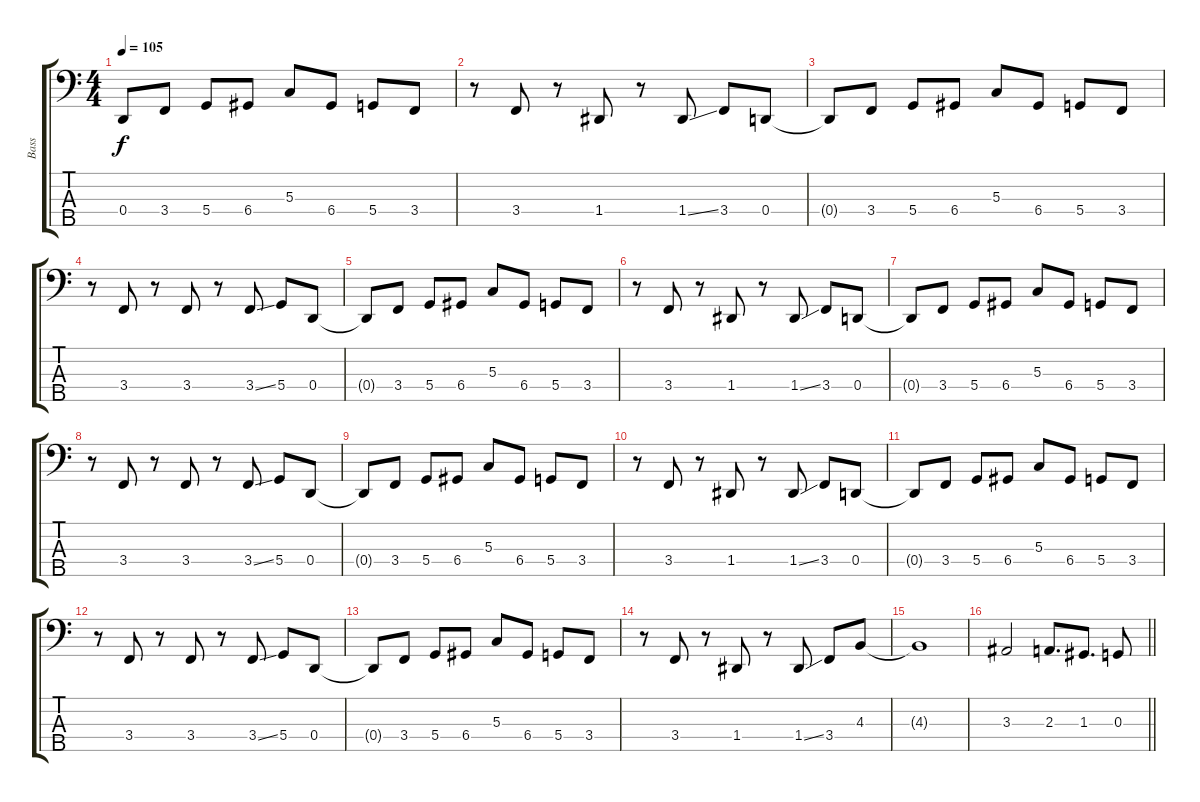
\track ("Bass" "Bass") {instrument electricbassfinger}
\staff {score tabs}
\tuning (F2 C2 G1 D1 A0) {hide}
\ts (4 4)
\tempo 105
\clef f4
\ks c
0.4{t}.8{dy f} 3.4.8 5.4.8 6.4.8 5.3.8 6.4.8 5.4.8 3.4.8 |
r.8 3.4.8 r.8 1.4.8 r.8 1.4{ss}.8 3.4.8 0.4.8 |
0.4{t}.8 3.4.8 5.4.8 6.4.8 5.3.8 6.4.8 5.4.8 3.4.8 |
r.8 3.4.8 r.8 3.4.8 r.8 3.4{ss}.8 5.4.8 0.4.8 |
0.4{t}.8 3.4.8 5.4.8 6.4.8 5.3.8 6.4.8 5.4.8 3.4.8 |
r.8 3.4.8 r.8 1.4.8 r.8 1.4{ss}.8 3.4.8 0.4.8 |
0.4{t}.8 3.4.8 5.4.8 6.4.8 5.3.8 6.4.8 5.4.8 3.4.8 |
r.8 3.4.8 r.8 3.4.8 r.8 3.4{ss}.8 5.4.8 0.4.8 |
0.4{t}.8 3.4.8 5.4.8 6.4.8 5.3.8 6.4.8 5.4.8 3.4.8 |
r.8 3.4.8 r.8 1.4.8 r.8 1.4{ss}.8 3.4.8 0.4.8 |
0.4{t}.8 3.4.8 5.4.8 6.4.8 5.3.8 6.4.8 5.4.8 3.4.8 |
r.8 3.4.8 r.8 3.4.8 r.8 3.4{ss}.8 5.4.8 0.4.8 |
0.4{t}.8 3.4.8 5.4.8 6.4.8 5.3.8 6.4.8 5.4.8 3.4.8 |
r.8 3.4.8 r.8 1.4.8 r.8 1.4{ss}.8 3.4.8 4.3.8 |
4.3{t}.1 |
\barLineRight lightlight
3.3.2 2.3.8{d} 1.3.8{d} 0.3.8
